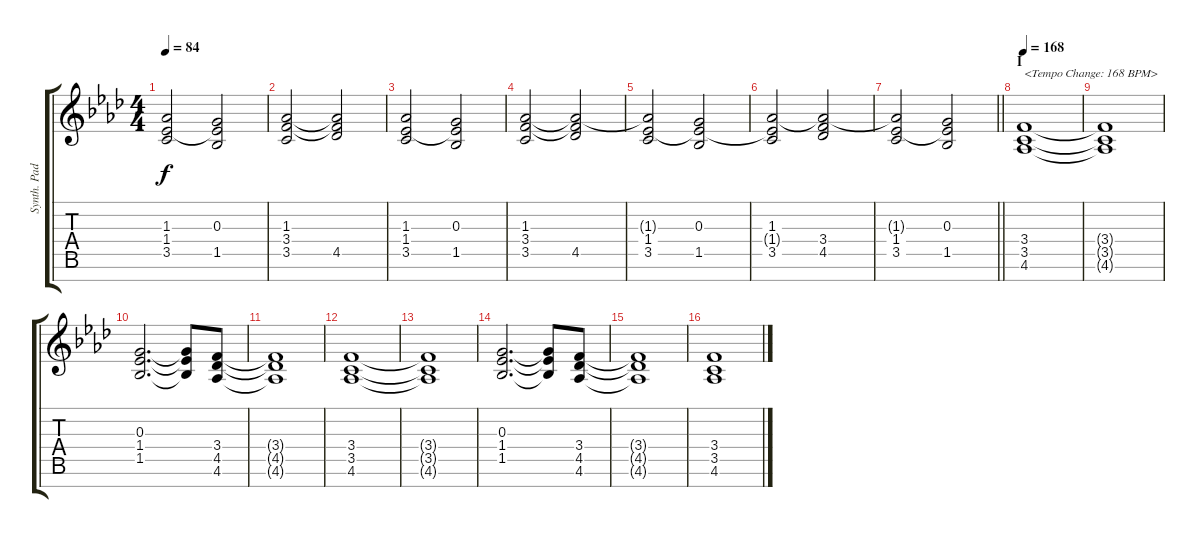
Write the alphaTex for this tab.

\track ("Synth. Pad" "Synth. Pad") {instrument pad2warm}
\staff {score tabs}
\tuning (E5 B4 G4 D4 A3 E3 B2) {hide}
\ts (4 4)
\tempo 84
\clef g2
\ks ab
(1.3{t} 1.4 3.5).2{dy f} (0.3 1.4{t} 1.5).2 |
(1.3 3.4 3.5).2 (1.3{t} 3.4{t} 4.5).2 |
(1.3 1.4 3.5).2 (0.3 1.4{t} 1.5).2 |
(1.3 3.4 3.5).2 (1.3{t} 3.4{t} 4.5).2 |
(1.3{t} 1.4 3.5).2 (0.3 1.4{t} 1.5).2 |
(1.3 1.4{t} 3.5).2 (1.3{t} 3.4 4.5).2 |
\barLineRight lightlight
(1.3{t} 1.4 3.5).2 (0.3 1.4{t} 1.5).2 |
\section ("" "I")
\tempo 168
(3.4 3.5 4.6).1{txt "<Tempo Change: 168 BPM>"} |
(3.4{t} 3.5{t} 4.6{t}).1 |
(0.3 1.4 1.5).2{d} (0.3{t} 1.4{t} 1.5{t}).8 (3.4 4.5 4.6).8 |
(3.4{t} 4.5{t} 4.6{t}).1 |
(3.4 3.5 4.6).1 |
(3.4{t} 3.5{t} 4.6{t}).1 |
(0.3 1.4 1.5).2{d} (0.3{t} 1.4{t} 1.5{t}).8 (3.4 4.5 4.6).8 |
(3.4{t} 4.5{t} 4.6{t}).1 |
(3.4 3.5 4.6).1
